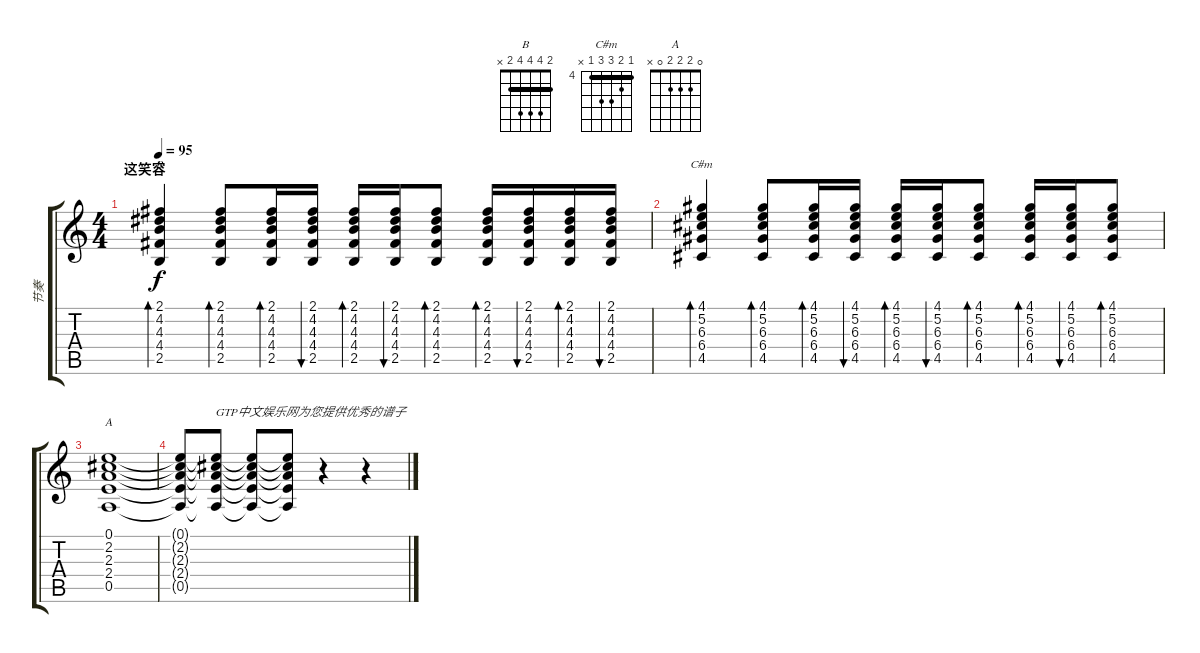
\track ("节奏" "节奏") {instrument acousticguitarsteel}
\staff {score tabs}
\tuning (E4 B3 G3 D3 A2 E2) {hide}
\chord ("B" 2 4 4 4 2 x) {barre 2}
\chord ("C#m" 4 5 6 6 4 x) {firstfret 4 barre 4}
\chord ("A" 0 2 2 2 0 x)
\ts (4 4)
\section ("" "这笑容")
\tempo 95
\clef g2
\ks c
(2.1 4.2 4.3 4.4 2.5).4{bd 30 ch "B" dy f} (2.1 4.2 4.3 4.4 2.5).8{bd 30} (2.1 4.2 4.3 4.4 2.5).16{bd 30} (2.1 4.2 4.3 4.4 2.5).16{bu 30} (2.1 4.2 4.3 4.4 2.5).16{bd 30} (2.1 4.2 4.3 4.4 2.5).16{bu 30} (2.1 4.2 4.3 4.4 2.5).8{bd 30} (2.1 4.2 4.3 4.4 2.5).16{bd 30} (2.1 4.2 4.3 4.4 2.5).16{bu 30} (2.1 4.2 4.3 4.4 2.5).16{bd 30} (2.1 4.2 4.3 4.4 2.5).16{bu 30} |
(4.1 5.2 6.3 6.4 4.5).4{bd 30 ch "C#m"} (4.1 5.2 6.3 6.4 4.5).8{bd 30} (4.1 5.2 6.3 6.4 4.5).16{bd 30} (4.1 5.2 6.3 6.4 4.5).16{bu 30} (4.1 5.2 6.3 6.4 4.5).16{bd 30} (4.1 5.2 6.3 6.4 4.5).16{bu 30} (4.1 5.2 6.3 6.4 4.5).8{bd 30} (4.1 5.2 6.3 6.4 4.5).16{bd 30} (4.1 5.2 6.3 6.4 4.5).16{bu 30} (4.1 5.2 6.3 6.4 4.5).8{bd 30} |
(0.1 2.2 2.3 2.4 0.5).1{ch "A"} |
(0.1{t} 2.2{t} 2.3{t} 2.4{t} 0.5{t}).8{volume 7} (0.1{t} 2.2{t} 2.3{t} 2.4{t} 0.5{t}).8{txt "GTP中文娱乐网为您提供优秀的谱子"} (0.1{t} 2.2{t} 2.3{t} 2.4{t} 0.5{t}).8{volume 5} (0.1{t} 2.2{t} 2.3{t} 2.4{t} 0.5{t}).8 r.4{volume 4} r.4
